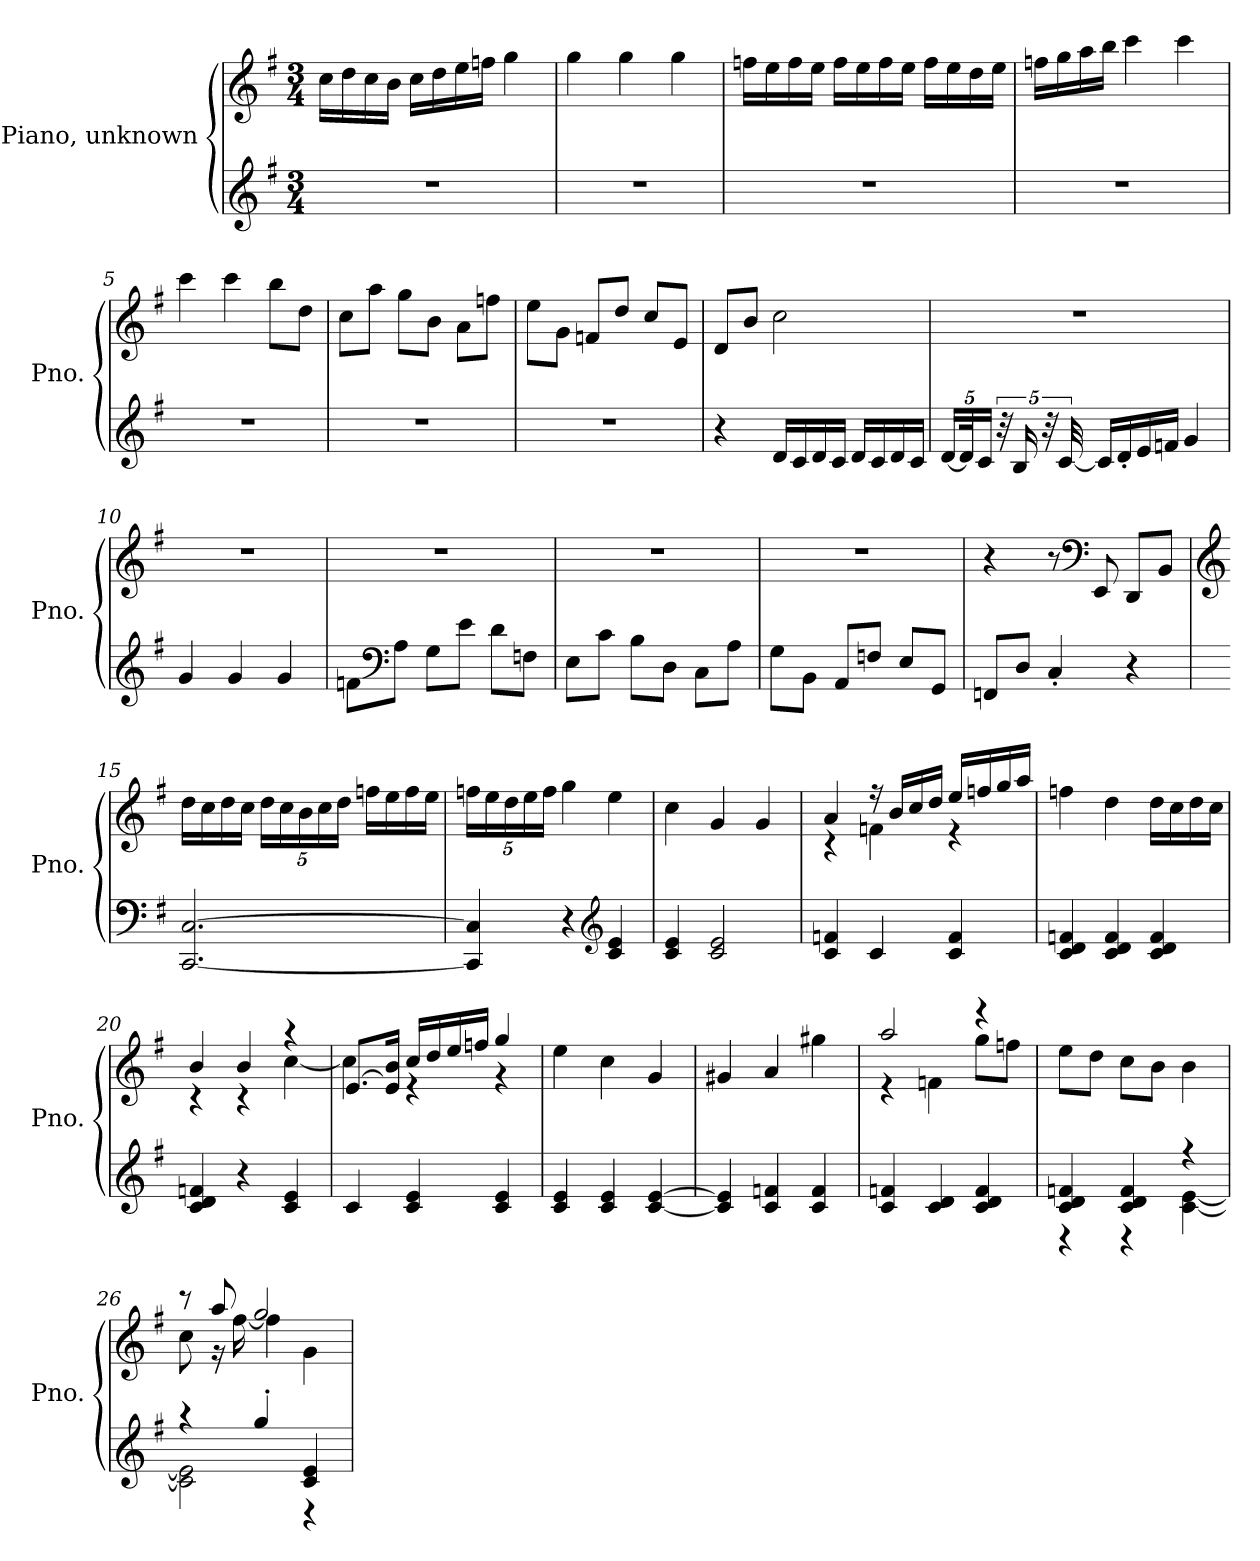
**kern	**kern
*part1	*part1
*staff2	*staff1
*I"Piano, unknown	*
*I'Pno.	*
*clefG2	*clefG2
*k[f#]	*k[f#]
*M3/4	*M3/4
*MM159	*MM159
=1	=1
2.r	16cc\LL
.	16dd\
.	16cc\
.	16b\JJ
.	16cc\LL
.	16dd\
.	16ee\
.	16ffn\JJ
.	4gg\
=2	=2
2.r	4gg\
.	4gg\
.	4gg\
=3	=3
2.r	16ffn\LL
.	16ee\
.	16ff\
.	16ee\JJ
.	16ff\LL
.	16ee\
.	16ff\
.	16ee\JJ
.	16ff\LL
.	16ee\
.	16dd\
.	16ee\JJ
=4	=4
2.r	16ffn\LL
.	16gg\
.	16aa\
.	16bb\JJ
.	4ccc\
.	4ccc\
=5	=5
2.r	4ccc\
.	4ccc\
.	8bb\L
.	8dd\J
!!LO:LB:g=z
=6	=6
2.r	8cc\L
.	8aa\J
.	8gg\L
.	8b\J
.	8a\L
.	8ffn\J
=7	=7
2.r	8ee\L
.	8g\J
.	8fn/L
.	8dd/J
.	8cc/L
.	8e/J
=8	=8
4r	8d/L
.	8b/J
16d/LL	2cc\
16c/	.
16d/	.
16c/JJ	.
16d/LL	.
16c/	.
16d/	.
16c/JJ	.
=9	=9
[20d/LL	2.r
40d/K]	.
20c/JJ	.
40r	.
20B/	.
40r	.
[40c/	.
16c/LL]	.
16d'/	.
16e/	.
16fn/JJ	.
4g/	.
=10	=10
4g/	2.r
4g/	.
4g/	.
!!LO:LB:g=z
=11	=11
8fn\L	2.r
*clefF4	*
8A\J	.
8G\L	.
8e\J	.
8d\L	.
8Fn\J	.
=12	=12
8E\L	2.r
8c\J	.
8B\L	.
8D\J	.
8C\L	.
8A\J	.
=13	=13
8G\L	2.r
8BB\J	.
8AA/L	.
8Fn/J	.
8E/L	.
8GG/J	.
=14	=14
8FFn/L	4r
8D/J	.
4C'/	8r
*	*clefF4
.	8EE/
4r	8DD/L
.	8BB/J
!!LO:LB:g=z
=15	=15
*	*clefG2
[2.CC/ [2.C/	16dd\LL
.	16cc\
.	16dd\
.	16cc\JJ
*	*Xbrackettup
.	20dd\LL
.	20cc\
.	20b\
.	20cc\
.	20dd\JJ
.	16ffn\LL
.	16ee\
.	16ff\
.	16ee\JJ
=16	=16
4CC/] 4C/]	20ffn\LL
.	20ee\
.	20dd\
.	20ee\
.	20ff\JJ
4r	4gg\
*clefG2	*
4c/ 4e/	4ee\
=17	=17
4c/ 4e/	4cc\
2c/ 2e/	4g/
.	4g/
=18	=18
*	*^
4c/ 4fn/	4a/	4r
4c/	16r	4fn\
.	16b/LL	.
.	16cc/	.
.	16dd/JJ	.
4c/ 4f/	16ee/LL	4r
.	16ffn/	.
.	16gg/	.
.	16aa/JJ	.
*	*v	*v
!!LO:LB:g=z
=19	=19
4c/ 4d/ 4fn/	4ffn\
4c/ 4d/ 4f/	4dd\
4c/ 4d/ 4f/	16dd\LL
.	16cc\
.	16dd\
.	16cc\JJ
=20	=20
*	*^
4c/ 4d/ 4fn/	4b/	4r
4r	4b/	4r
4c/ 4e/	4r	[4cc\
=21	=21	=21
4c/	[8.e/L	4cc\]
.	16e/] 16b/Jk	.
4c/ 4e/	16cc/LL	4r
.	16dd/	.
.	16ee/	.
.	16ffn/JJ	.
4c/ 4e/	4gg/	4r
*	*v	*v
=22	=22
4c/ 4e/	4ee\
4c/ 4e/	4cc\
[4c/ [4e/	4g/
=23	=23
4c/] 4e/]	4g#X/
4c/ 4fn/	4a/
4c/ 4f/	4gg#X\
=24	=24
*	*^
4c/ 4fn/	2aa/	4r
4c/ 4d/	.	4fn\
4c/ 4d/ 4f/	4r	8gg\L
.	.	8ffn\J
*	*v	*v
!!LO:LB:g=z
=25	=25
*^	*
4c/ 4d/ 4fn/	4r	8ee\L
.	.	8dd\J
4c/ 4d/ 4f/	4r	8cc\L
.	.	8b\J
4r	[4c\ [4e\	4b\
=26	=26	=26
*	*	*^
4r	2c\] 2e\]	8r	8cc\
.	.	8aa/	16r
.	.	.	[16ff#\
4gg'/	.	2gg/	4ff#\]
4c/ 4e/	4r	.	4g\
*v	*v	*	*
*	*v	*v
=	=
*-	*-
